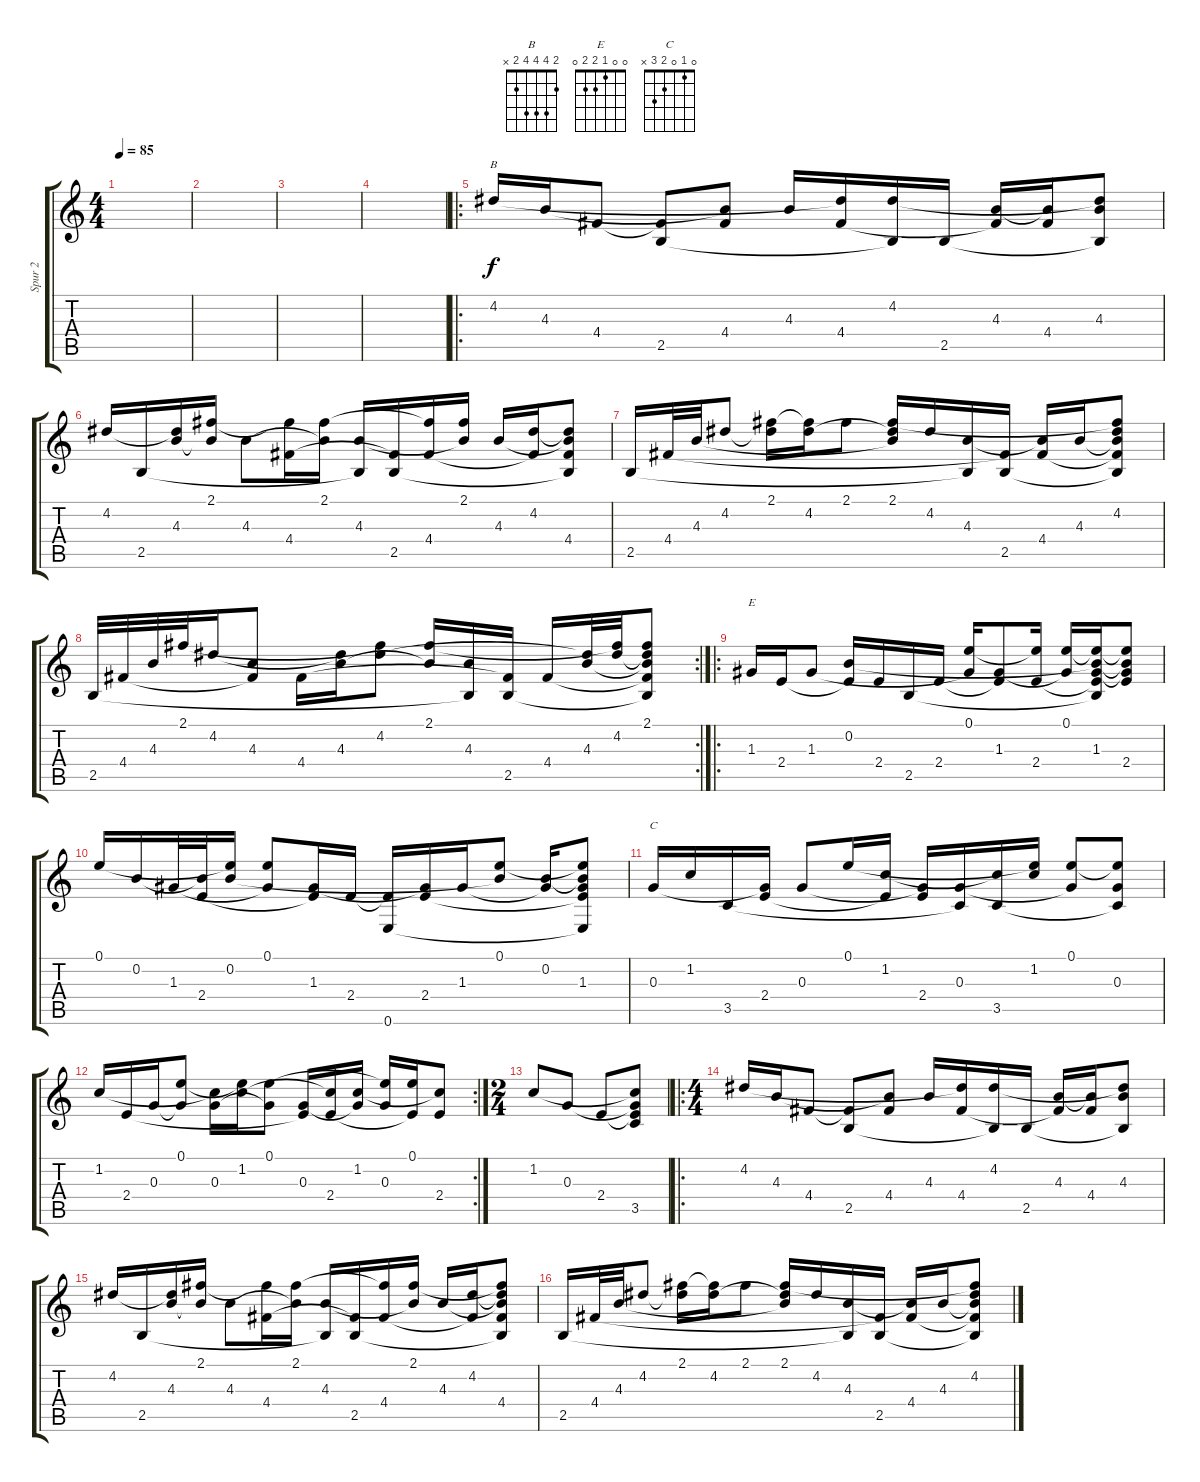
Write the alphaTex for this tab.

\track ("Spur 2" "Spur 2") {instrument acousticguitarnylon}
\staff {score tabs}
\tuning (E4 B3 G3 D3 A2 E2) {hide}
\chord ("B" 2 4 4 4 2 x)
\chord ("E" 0 0 1 2 2 0)
\chord ("C" 0 1 0 2 3 x)
\ts (4 4)
\tempo 85
\clef g2
\ks c
|
|
|
|
\ro
4.2.16{ch "B"} 4.3.16 4.4.8 (4.4{t} 2.5).8 (4.3{t} 4.4).8 4.3.16 (4.2{t} 4.4).16 (4.2 2.5{t}).16 2.5.16 (4.3 4.4{t}).16 (4.3{t} 4.4).16 (4.2{t} 4.3 2.5{t}).8 |
4.2.16 2.5.16 (4.2{t} 4.3).16 (2.1 4.3{t}).16 4.3.8 (2.1{t} 4.4).16 (2.1 4.3{t}).16 (4.3 2.5{t}).16 (4.4{t} 2.5).16 (2.1{t} 4.4).16 (2.1 4.3{t}).16 4.3.16 (4.2 4.4{t}).16 (4.2{t} 4.3{t} 4.4 2.5{t}).8 |
2.5.16 4.4.32 4.3.32 4.2.8 (2.1 4.2{t}).16 (2.1{t} 4.2).16 2.1.8 (2.1 4.2{t} 4.3{t}).16 4.2.16 (4.3 2.5{t}).16 (4.4{t} 2.5).16 (4.3{t} 4.4).16 4.3.16 (2.1{t} 4.2 4.3{t} 4.4{t} 2.5{t}).8 |
\rc 2
2.5.32 4.4.32 4.3.32 2.1.32 4.2.16 (4.3 4.4{t}).8 4.4.16 (4.2{t} 4.3).16 (2.1{t} 4.2).8 (2.1 4.3{t}).16 (4.3 2.5{t}).16 (4.4{t} 2.5).16 4.4.16 (4.2{t} 4.3).32 (2.1{t} 4.2).32 (2.1 4.2{t} 4.3{t} 4.4{t} 2.5{t}).8 |
\ro
1.3.16{ch "E"} 2.4.16 1.3.8 (0.2 2.4{t}).16 2.4.16 2.5.16 2.4.16 (0.1 1.3{t}).16 (1.3 2.4{t}).8 (0.1{t} 2.4).16 (0.1 1.3{t}).16 (0.1{t} 0.2{t} 1.3 2.4{t} 2.5{t}).16 (0.1{t} 0.2{t} 1.3{t} 2.4).8 |
0.1.16 0.2.16 1.3.32 (0.2{t} 2.4).32 (0.1{t} 0.2).16 (0.1 1.3{t}).8 (1.3 2.4{t}).16 2.4.16 (2.4{t} 0.6).16 (1.3{t} 2.4).16 1.3.16 (0.1 0.2{t}).8 (0.2 1.3{t}).16 (0.1{t} 0.2{t} 1.3 2.4{t} 0.6{t}).8 |
0.3.16{ch "C"} 1.2.16 3.5.16 (0.3{t} 2.4).16 0.3.8 0.1.16 (1.2 2.4{t}).16 (0.3{t} 2.4).16 (0.3 3.5{t}).16 (1.2{t} 3.5).16 (0.1{t} 1.2).16 (0.1 0.3{t}).8 (0.1{t} 0.3 3.5{t}).8 |
\rc 2
1.2.16 2.4.16 0.3.16 (0.1 0.3{t}).8 (1.2{t} 0.3).16 (0.1{t} 1.2).16 (0.1 0.3{t}).8 (0.3 2.4{t}).16 (1.2{t} 2.4).16 (1.2 0.3{t}).16 (0.1{t} 0.3).16 (0.1 2.4{t}).16 (1.2{t} 2.4).8 |
\ts (2 4)
1.2.8 0.3.8 2.4.8 (1.2{t} 0.3{t} 2.4{t} 3.5).8 |
\ro
\ts (4 4)
4.2.16 4.3.16 4.4.8 (4.4{t} 2.5).8 (4.3{t} 4.4).8 4.3.16 (4.2{t} 4.4).16 (4.2 2.5{t}).16 2.5.16 (4.3 4.4{t}).16 (4.3{t} 4.4).16 (4.2{t} 4.3 2.5{t}).8 |
4.2.16 2.5.16 (4.2{t} 4.3).16 (2.1 4.3{t}).16 4.3.8 (2.1{t} 4.4).16 (2.1 4.3{t}).16 (4.3 2.5{t}).16 (4.4{t} 2.5).16 (2.1{t} 4.4).16 (2.1 4.3{t}).16 4.3.16 (4.2 4.4{t}).16 (2.1{t} 4.2{t} 4.3{t} 4.4 2.5{t}).8 |
2.5.16 4.4.32 4.3.32 4.2.8 (2.1 4.2{t}).16 (2.1{t} 4.2).16 2.1.8 (2.1 4.2{t} 4.3{t}).16 4.2.16 (4.3 2.5{t}).16 (4.4{t} 2.5).16 (4.3{t} 4.4).16 4.3.16 (2.1{t} 4.2 4.3{t} 4.4{t} 2.5{t}).8
